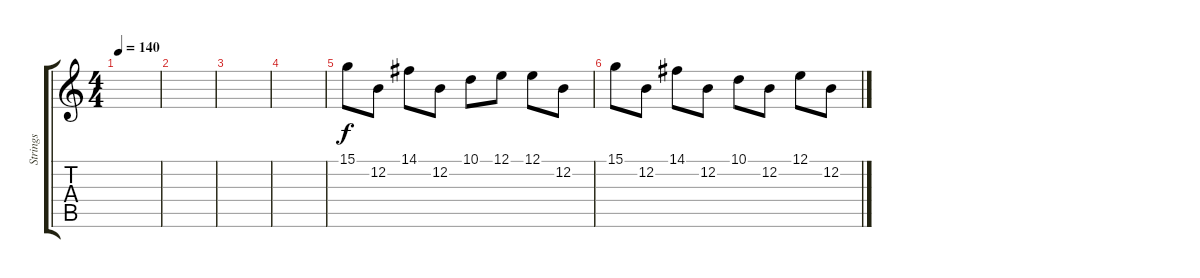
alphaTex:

\track ("Strings" "Strings") {instrument stringensemble1}
\staff {score tabs}
\tuning (E4 B3 G3 D3 A2 E2) {hide}
\ts (4 4)
\tempo 140
\clef g2
\ks c
|
|
|
|
15.1.8 12.2.8 14.1.8 12.2.8 10.1.8 12.1.8 12.1.8 12.2.8 |
15.1.8 12.2.8 14.1.8 12.2.8 10.1.8 12.2.8 12.1.8 12.2.8
